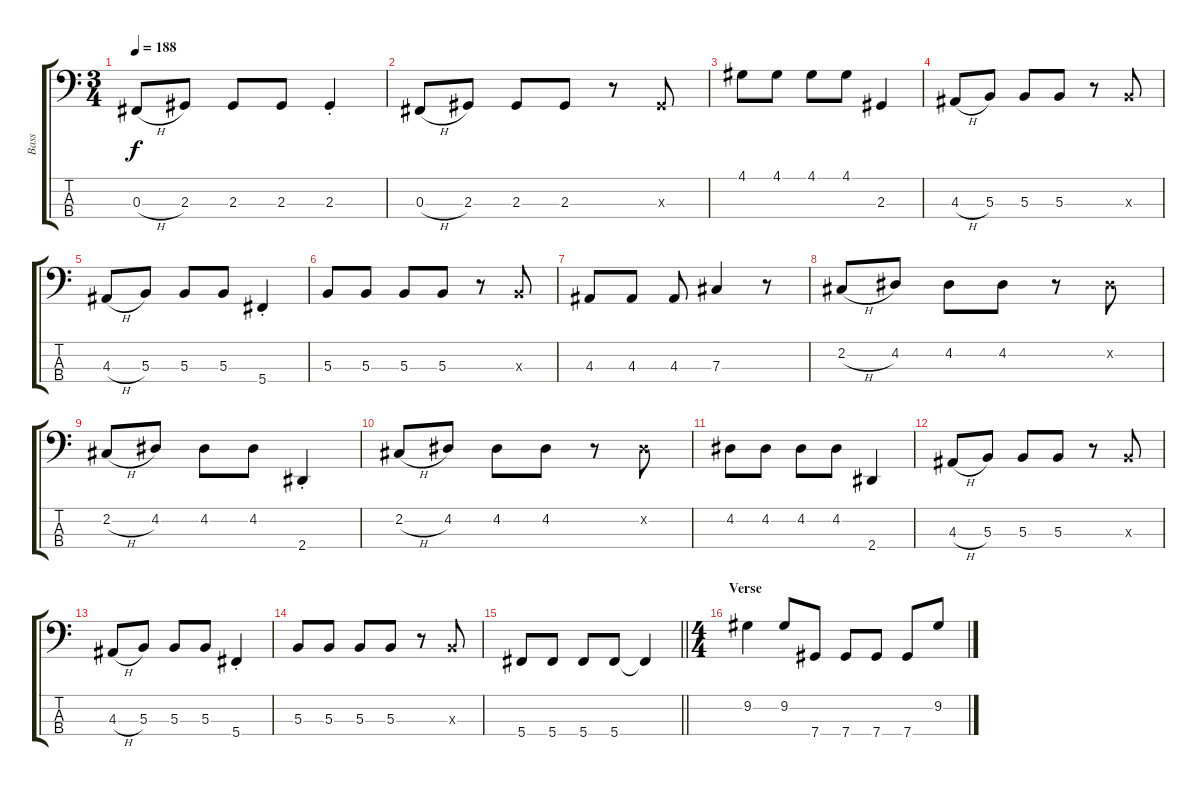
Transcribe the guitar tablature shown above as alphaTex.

\track ("Bass" "Bass") {instrument electricbassfinger}
\staff {score tabs}
\tuning (E2 B1 Gb1 Db1) {hide}
\ts (3 4)
\tempo 188
\clef f4
\ks c
0.3{h}.8{dy f} 2.3.8 2.3.8 2.3.8 2.3{st}.4 |
0.3{h}.8 2.3.8 2.3.8 2.3.8 r.8 2.3{x}.8 |
4.1.8 4.1.8 4.1.8 4.1.8 2.3.4 |
4.3{h}.8 5.3.8 5.3.8 5.3.8 r.8 5.3{x}.8 |
4.3{h}.8 5.3.8 5.3.8 5.3.8 5.4{st}.4 |
5.3.8 5.3.8 5.3.8 5.3.8 r.8 5.3{x}.8 |
4.3.8 4.3.8 4.3.8 7.3.4 r.8 |
2.2{h}.8 4.2.8 4.2.8 4.2.8 r.8 4.2{x}.8 |
2.2{h}.8 4.2.8 4.2.8 4.2.8 2.4{st}.4 |
2.2{h}.8 4.2.8 4.2.8 4.2.8 r.8 4.2{x}.8 |
4.2.8 4.2.8 4.2.8 4.2.8 2.4.4 |
4.3{h}.8 5.3.8 5.3.8 5.3.8 r.8 5.3{x}.8 |
4.3{h}.8 5.3.8 5.3.8 5.3.8 5.4{st}.4 |
5.3.8 5.3.8 5.3.8 5.3.8 r.8 5.3{x}.8 |
\barLineRight lightlight
5.4.8 5.4.8 5.4.8 5.4.8 5.4{t}.4 |
\ts (4 4)
\section ("" "Verse")
9.2.4 9.2.8 7.4.8 7.4.8 7.4.8 7.4.8 9.2.8
